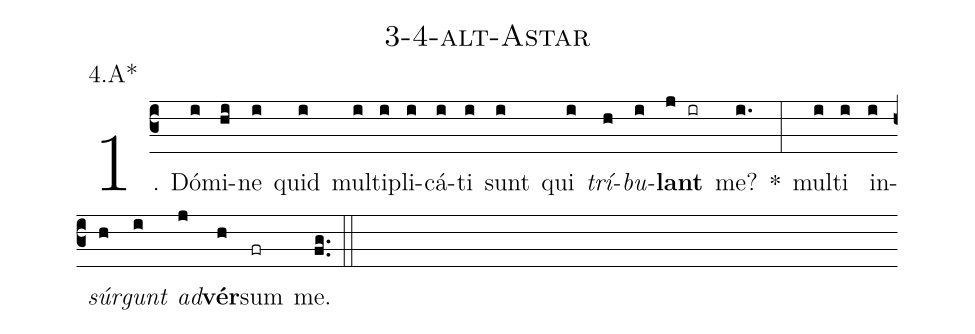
name: 3-4-alt-Astar;
annotation: 4.A*;
%%
(c3)1. Dó(i)mi(hi)ne(i) quid(i) mul(i)ti(i)pli(i)cá(i)ti(i) sunt(i) qui(i) <i>trí</i>(h)<i>bu</i>(i)<b>lant</b>(j ir) me?(i.) *(:) mul(i)ti(i) in(i)<i>súr</i>(h)<i>gunt</i>(i) <i>ad</i>(j)<b>vér</b>(h)sum(fr) me.(fg..) (::)
